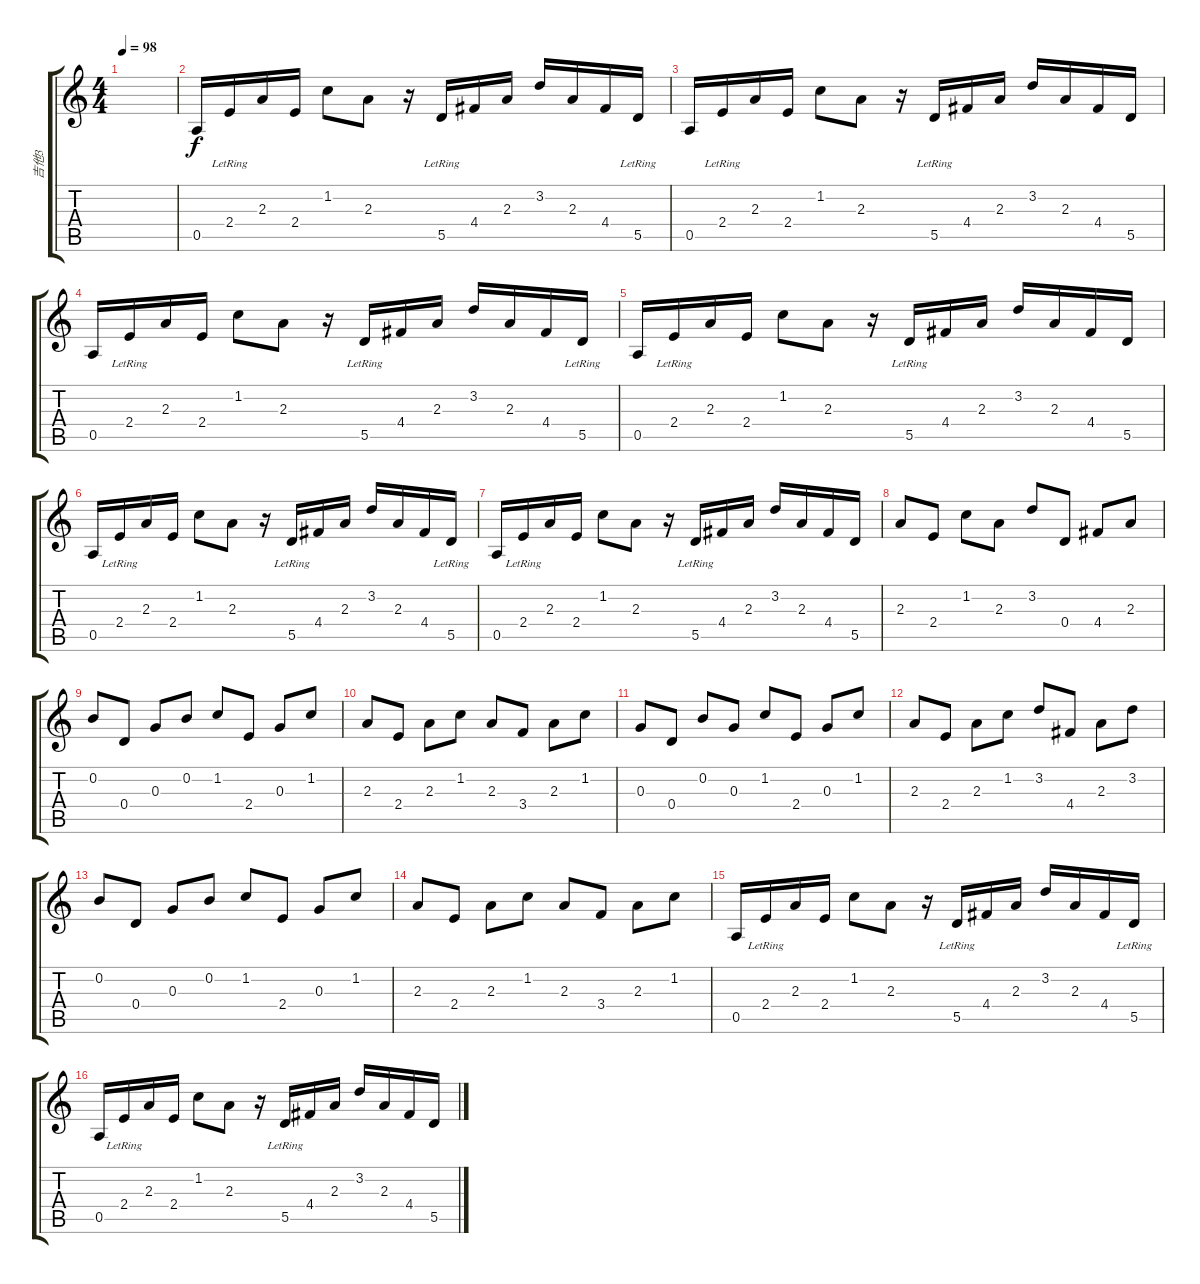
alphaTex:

\track ("吉他3" "吉他3") {instrument acousticguitarsteel}
\staff {score tabs}
\tuning (E4 B3 G3 D3 A2 E2) {hide}
\ts (4 4)
\tempo 98
\clef g2
\ks c
|
0.5.16 2.4{lr}.16 2.3.16 2.4.16 1.2.8 2.3.8 r.16 5.5{lr}.16 4.4.16 2.3.16 3.2.16 2.3.16 4.4.16 5.5{lr}.16 |
0.5.16 2.4{lr}.16 2.3.16 2.4.16 1.2.8 2.3.8 r.16 5.5{lr}.16 4.4.16 2.3.16 3.2.16 2.3.16 4.4.16 5.5.16 |
0.5.16 2.4{lr}.16 2.3.16 2.4.16 1.2.8 2.3.8 r.16 5.5{lr}.16 4.4.16 2.3.16 3.2.16 2.3.16 4.4.16 5.5{lr}.16 |
0.5.16 2.4{lr}.16 2.3.16 2.4.16 1.2.8 2.3.8 r.16 5.5{lr}.16 4.4.16 2.3.16 3.2.16 2.3.16 4.4.16 5.5.16 |
0.5.16 2.4{lr}.16 2.3.16 2.4.16 1.2.8 2.3.8 r.16 5.5{lr}.16 4.4.16 2.3.16 3.2.16 2.3.16 4.4.16 5.5{lr}.16 |
0.5.16 2.4{lr}.16 2.3.16 2.4.16 1.2.8 2.3.8 r.16 5.5{lr}.16 4.4.16 2.3.16 3.2.16 2.3.16 4.4.16 5.5.16 |
2.3.8 2.4.8 1.2.8 2.3.8 3.2.8 0.4.8 4.4.8 2.3.8 |
0.2.8 0.4.8 0.3.8 0.2.8 1.2.8 2.4.8 0.3.8 1.2.8 |
2.3.8 2.4.8 2.3.8 1.2.8 2.3.8 3.4.8 2.3.8 1.2.8 |
0.3.8 0.4.8 0.2.8 0.3.8 1.2.8 2.4.8 0.3.8 1.2.8 |
2.3.8 2.4.8 2.3.8 1.2.8 3.2.8 4.4.8 2.3.8 3.2.8 |
0.2.8 0.4.8 0.3.8 0.2.8 1.2.8 2.4.8 0.3.8 1.2.8 |
2.3.8 2.4.8 2.3.8 1.2.8 2.3.8 3.4.8 2.3.8 1.2.8 |
0.5.16 2.4{lr}.16 2.3.16 2.4.16 1.2.8 2.3.8 r.16 5.5{lr}.16 4.4.16 2.3.16 3.2.16 2.3.16 4.4.16 5.5{lr}.16 |
0.5.16 2.4{lr}.16 2.3.16 2.4.16 1.2.8 2.3.8 r.16 5.5{lr}.16 4.4.16 2.3.16 3.2.16 2.3.16 4.4.16 5.5.16
